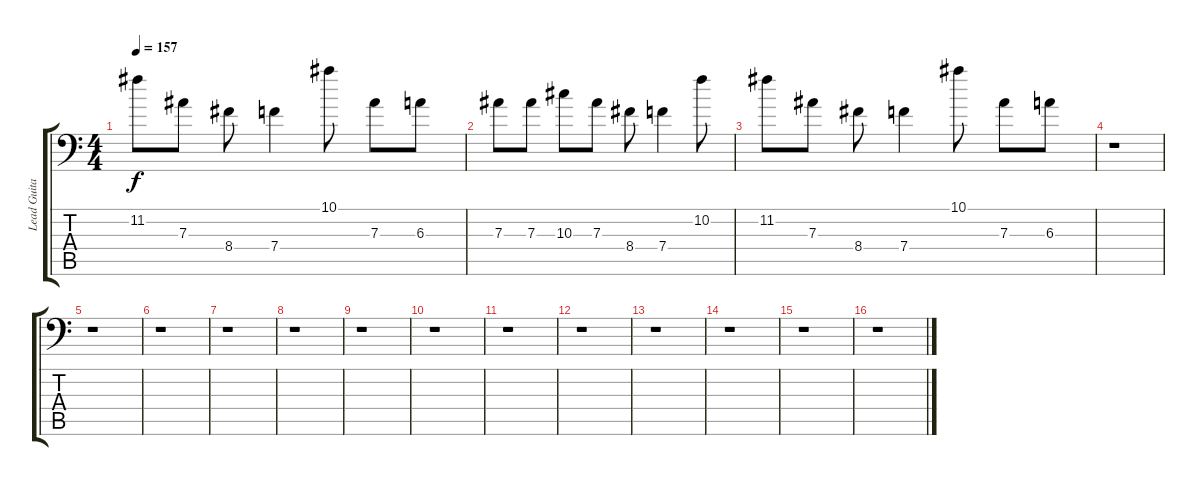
\track ("Lead Guitar" "Lead Guita") {instrument distortionguitar}
\staff {score tabs}
\tuning (C4 G3 Eb3 Bb2 F2 Bb1) {hide}
\ts (4 4)
\tempo 157
\clef f4
\ks c
11.2.8{dy f} 7.3.8 8.4.8 7.4.4 10.1.8 7.3.8 6.3.8 |
7.3.8 7.3.8 10.3.8 7.3.8 8.4.8 7.4.4 10.2.8 |
11.2.8 7.3.8 8.4.8 7.4.4 10.1.8 7.3.8 6.3.8 |
r.1 |
r.1 |
r.1 |
r.1 |
r.1 |
r.1 |
r.1 |
r.1 |
r.1 |
r.1 |
r.1 |
r.1 |
r.1
